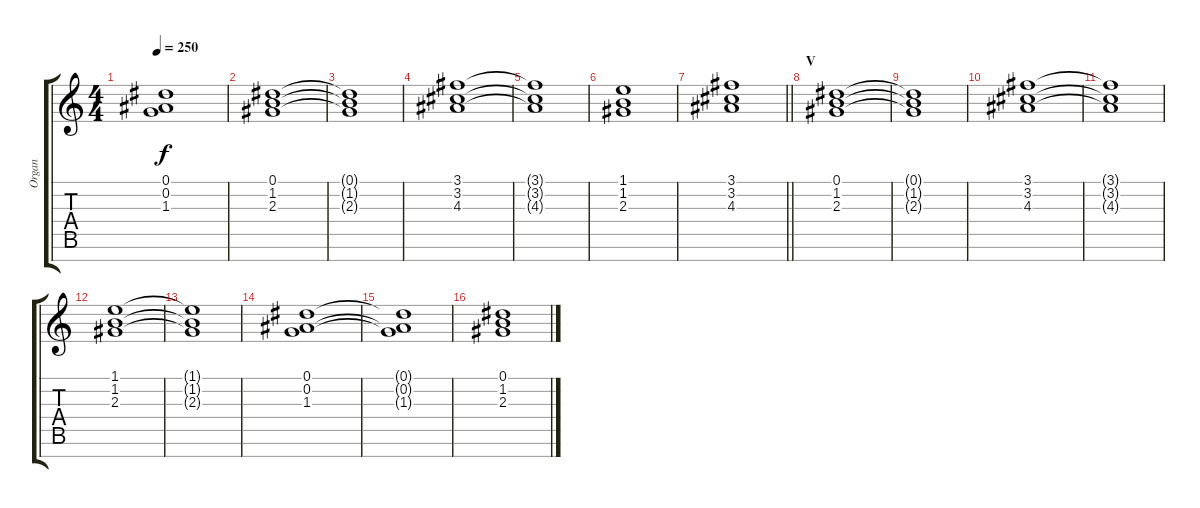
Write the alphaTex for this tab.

\track ("Organ" "Organ") {instrument rockorgan}
\staff {score tabs}
\tuning (Eb5 Bb4 Gb4 Db4 Ab3 Eb3 Bb2) {hide}
\ts (4 4)
\tempo 250
\clef g2
\ks c
(0.1{t} 0.2{t} 1.3{t}).1{dy f} |
(0.1 1.2 2.3).1 |
(0.1{t} 1.2{t} 2.3{t}).1 |
(3.1 3.2 4.3).1 |
(3.1{t} 3.2{t} 4.3{t}).1 |
(1.1 1.2 2.3).1 |
\barLineRight lightlight
(3.1 3.2 4.3).1 |
\section ("" "V")
(0.1 1.2 2.3).1 |
(0.1{t} 1.2{t} 2.3{t}).1 |
(3.1 3.2 4.3).1 |
(3.1{t} 3.2{t} 4.3{t}).1 |
(1.1 1.2 2.3).1 |
(1.1{t} 1.2{t} 2.3{t}).1 |
(0.1 0.2 1.3).1 |
(0.1{t} 0.2{t} 1.3{t}).1 |
(0.1 1.2 2.3).1
